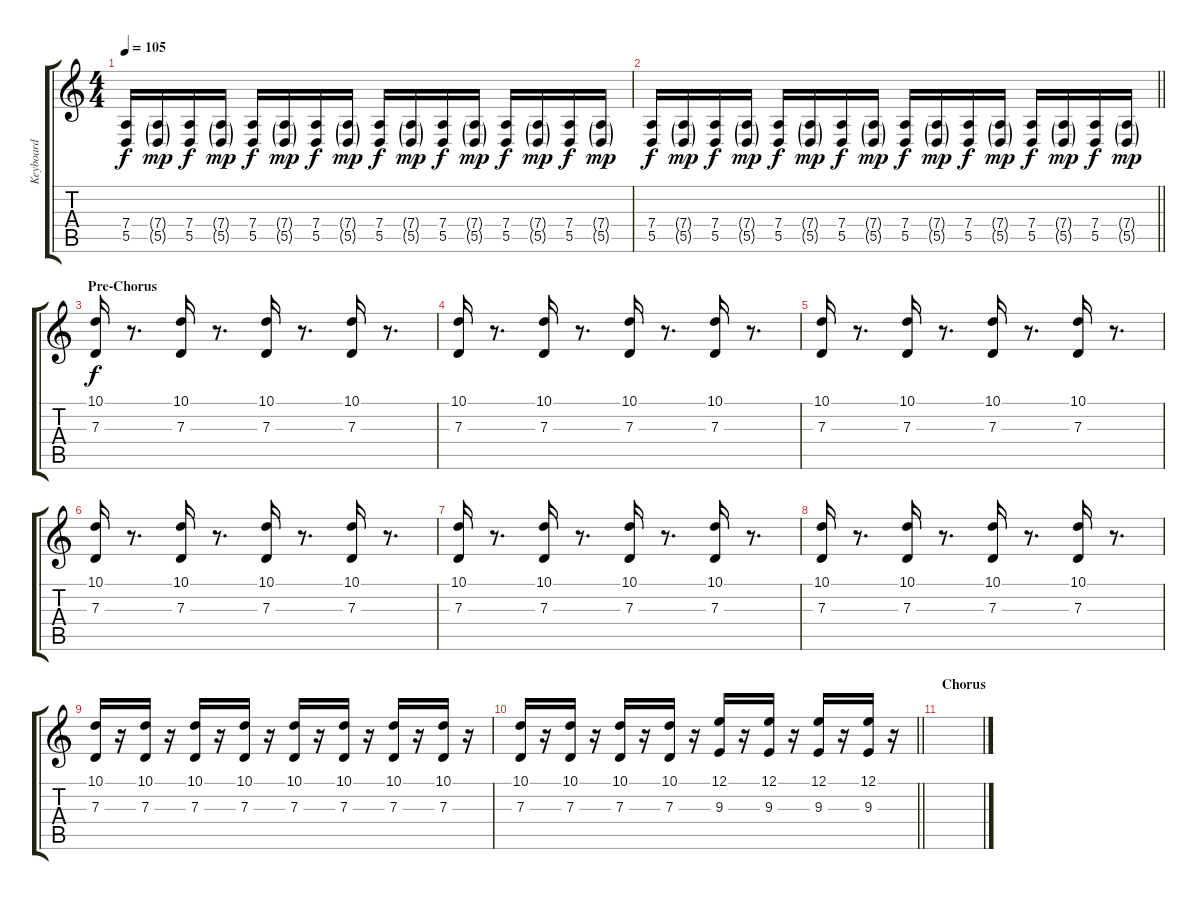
\track ("Keyboard " "Keyboard ") {instrument stringensemble1}
\staff {score tabs}
\tuning (E4 B3 G3 D3 A2 E2) {hide}
\ts (4 4)
\tempo 105
\clef g2
\ks c
(7.4 5.5).16{dy f} (7.4{g} 5.5{g}).16{dy mp} (7.4 5.5).16{dy f} (7.4{g} 5.5{g}).16{dy mp} (7.4 5.5).16{dy f} (7.4{g} 5.5{g}).16{dy mp} (7.4 5.5).16{dy f} (7.4{g} 5.5{g}).16{dy mp} (7.4 5.5).16{dy f} (7.4{g} 5.5{g}).16{dy mp} (7.4 5.5).16{dy f} (7.4{g} 5.5{g}).16{dy mp} (7.4 5.5).16{dy f} (7.4{g} 5.5{g}).16{dy mp} (7.4 5.5).16{dy f} (7.4{g} 5.5{g}).16{dy mp} |
\barLineRight lightlight
(7.4 5.5).16{dy f} (7.4{g} 5.5{g}).16{dy mp} (7.4 5.5).16{dy f} (7.4{g} 5.5{g}).16{dy mp} (7.4 5.5).16{dy f} (7.4{g} 5.5{g}).16{dy mp} (7.4 5.5).16{dy f} (7.4{g} 5.5{g}).16{dy mp} (7.4 5.5).16{dy f} (7.4{g} 5.5{g}).16{dy mp} (7.4 5.5).16{dy f} (7.4{g} 5.5{g}).16{dy mp} (7.4 5.5).16{dy f} (7.4{g} 5.5{g}).16{dy mp} (7.4 5.5).16{dy f} (7.4{g} 5.5{g}).16{dy mp} |
\section ("" "Pre-Chorus")
(10.1 7.3).16{dy f} r.8{d} (10.1 7.3).16 r.8{d} (10.1 7.3).16 r.8{d} (10.1 7.3).16 r.8{d} |
(10.1 7.3).16 r.8{d} (10.1 7.3).16 r.8{d} (10.1 7.3).16 r.8{d} (10.1 7.3).16 r.8{d} |
(10.1 7.3).16 r.8{d} (10.1 7.3).16 r.8{d} (10.1 7.3).16 r.8{d} (10.1 7.3).16 r.8{d} |
(10.1 7.3).16 r.8{d} (10.1 7.3).16 r.8{d} (10.1 7.3).16 r.8{d} (10.1 7.3).16 r.8{d} |
(10.1 7.3).16 r.8{d} (10.1 7.3).16 r.8{d} (10.1 7.3).16 r.8{d} (10.1 7.3).16 r.8{d} |
(10.1 7.3).16 r.8{d} (10.1 7.3).16 r.8{d} (10.1 7.3).16 r.8{d} (10.1 7.3).16 r.8{d} |
(10.1 7.3).16 r.16 (10.1 7.3).16 r.16 (10.1 7.3).16 r.16 (10.1 7.3).16 r.16 (10.1 7.3).16 r.16 (10.1 7.3).16 r.16 (10.1 7.3).16 r.16 (10.1 7.3).16 r.16 |
\barLineRight lightlight
(10.1 7.3).16 r.16 (10.1 7.3).16 r.16 (10.1 7.3).16 r.16 (10.1 7.3).16 r.16 (12.1 9.3).16 r.16 (12.1 9.3).16 r.16 (12.1 9.3).16 r.16 (12.1 9.3).16 r.16 |
\section ("" "Chorus")
